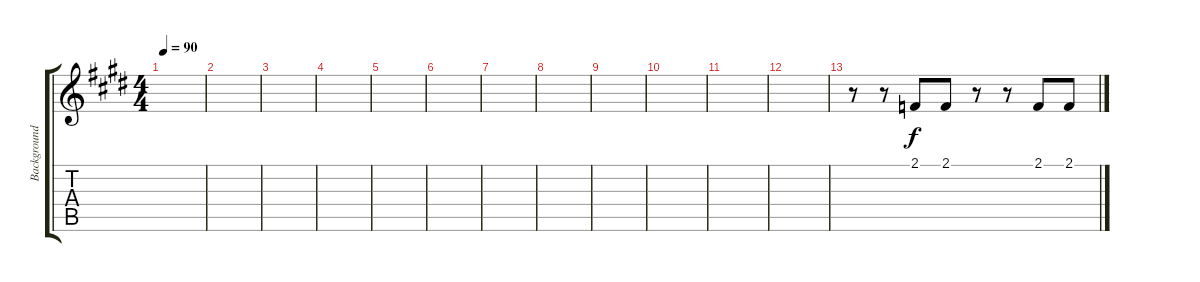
\track ("Background (R. Peake)" "Background") {instrument bassoon}
\staff {score tabs}
\tuning (Eb4 Bb3 Gb3 Db3 Ab2 Eb2) {hide}
\ts (4 4)
\tempo 90
\clef g2
\ks e
|
|
|
|
|
|
|
|
|
|
|
|
r.8 r.8 2.1.8 2.1.8 r.8 r.8 2.1.8 2.1.8
